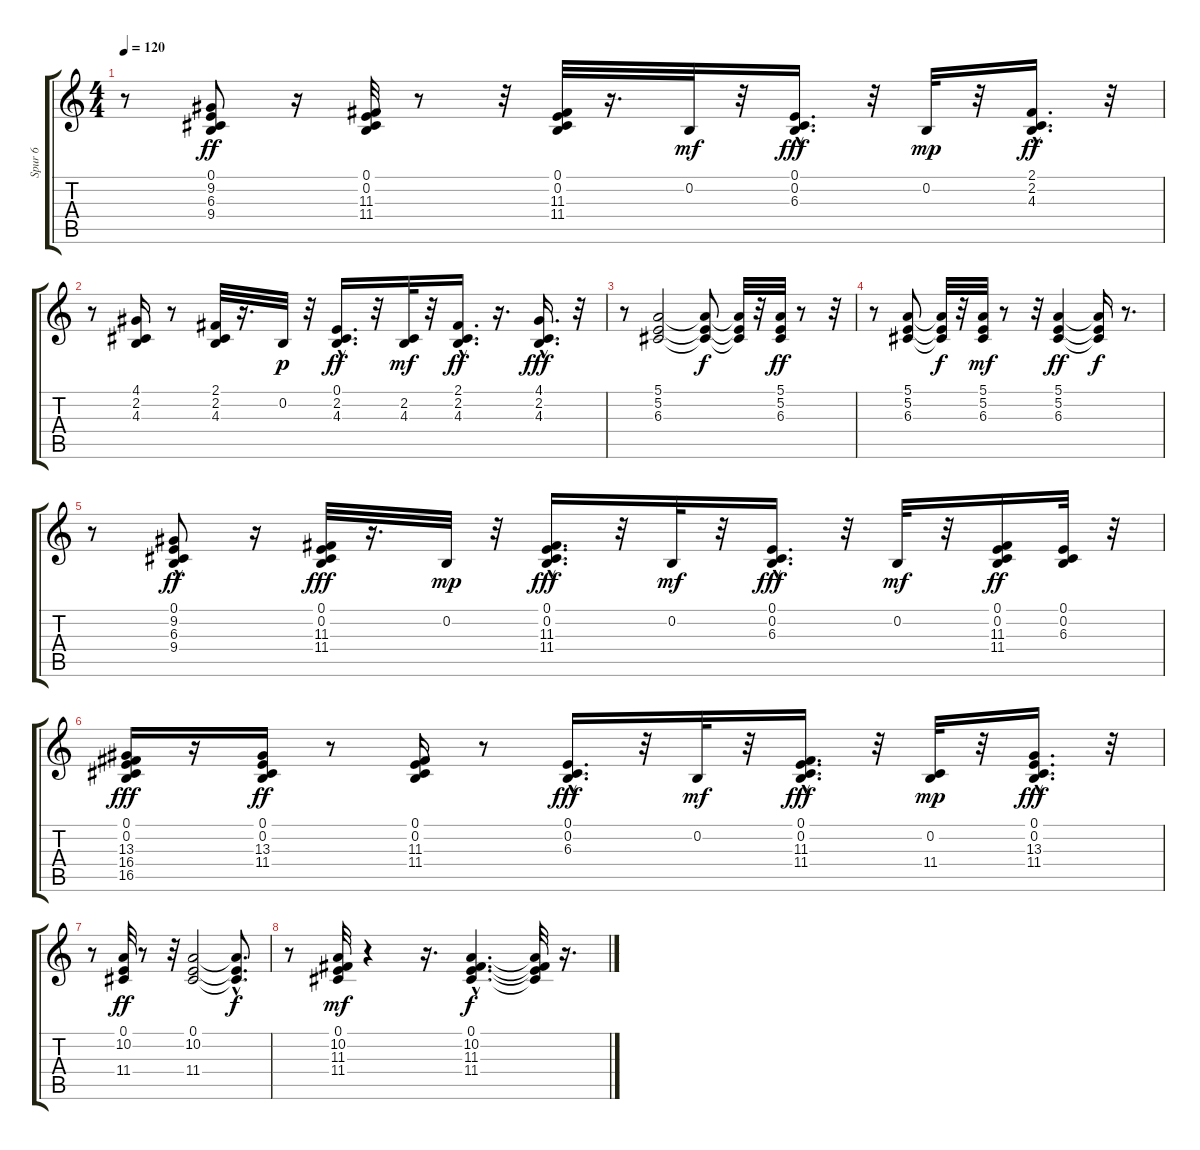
\track ("Spur 6" "Spur 6") {instrument electricgrandpiano}
\staff {score tabs}
\tuning (E4 B3 G3 D3 A2 E2) {hide}
\ts (4 4)
\tempo 120
\clef g2
\ks c
r.8{dy fff} (0.1 9.2 6.3 9.4).8{dy ff} r.16 (0.1 0.2 11.3 11.4).32 r.8 r.32 (0.1 0.2 11.3 11.4).32 r.16{d} 0.2.32{dy mf} r.32 (0.1{hac} 0.2 6.3{hac}).16{d dy fff} r.32 0.2.32{dy mp} r.32 (2.1 2.2 4.3{hac}).16{d dy ff} r.32 |
r.8 (4.1 2.2 4.3).16 r.8 (2.1 2.2 4.3).32 r.16{d} 0.2.32{dy p} r.32 (0.1{hac} 2.2 4.3).16{d dy ff} r.32 (2.2 4.3).32{dy mf} r.32 (2.1{hac} 2.2 4.3).16{d dy ff} r.16{d} (4.1{hac} 2.2 4.3{hac}).16{d dy fff} r.32 |
r.8 (5.1 5.2 6.3).2 (5.1{t} 5.2{t} 6.3{t}).8{dy f} (5.1{t} 5.2{t} 6.3{t}).32 r.32 (5.1 5.2 6.3).32{dy ff} r.8 r.32 |
r.8 (5.1 5.2 6.3).8 (5.1{t} 5.2{t} 6.3{t}).32{dy f} r.32 (5.1 5.2 6.3).32{dy mf} r.8 r.32 (5.1 5.2 6.3).4{dy ff} (5.1{t} 5.2{t} 6.3{t}).16{dy f} r.8{d} |
r.8 (0.1 9.2 6.3 9.4{hac}).8{dy ff} r.16 (0.1 0.2 11.3 11.4).32{dy fff} r.16{d} 0.2.32{dy mp} r.32 (0.1 0.2 11.3{hac} 11.4).16{d dy fff} r.32 0.2.32{dy mf} r.32 (0.1{hac} 0.2 6.3).16{d dy fff} r.32 0.2.32{dy mf} r.32 (0.1 0.2 11.3 11.4).16{dy ff} (0.1 0.2 6.3).32 r.32 |
(0.1 0.2 13.3 16.4 16.5).16{dy fff} r.16 (0.1 0.2 13.3 11.4).16{dy ff} r.8 (0.1 0.2 11.3 11.4).16 r.8 (0.1{hac} 0.2 6.3).16{d dy fff} r.32 0.2.32{dy mf} r.32 (0.1 0.2 11.3{hac} 11.4).16{d dy fff} r.32 (0.2 11.4).32{dy mp} r.32 (0.1{hac} 0.2{hac} 13.3{hac} 11.4{hac}).16{d dy fff} r.32 |
r.8 (0.1 10.2 11.4).32{dy ff} r.8 r.32 (0.1 10.2 11.4).2 (0.1{hac t} 10.2{hac t} 11.4{t}).8{d dy f} |
r.8 (0.1 10.2 11.3 11.4).32{dy mf} r.4 r.16{d} (0.1{hac} 10.2{hac} 11.3{hac} 11.4{hac}).4{d dy f} (0.1{t} 10.2{t} 11.3{t} 11.4{t}).32 r.16{d}
